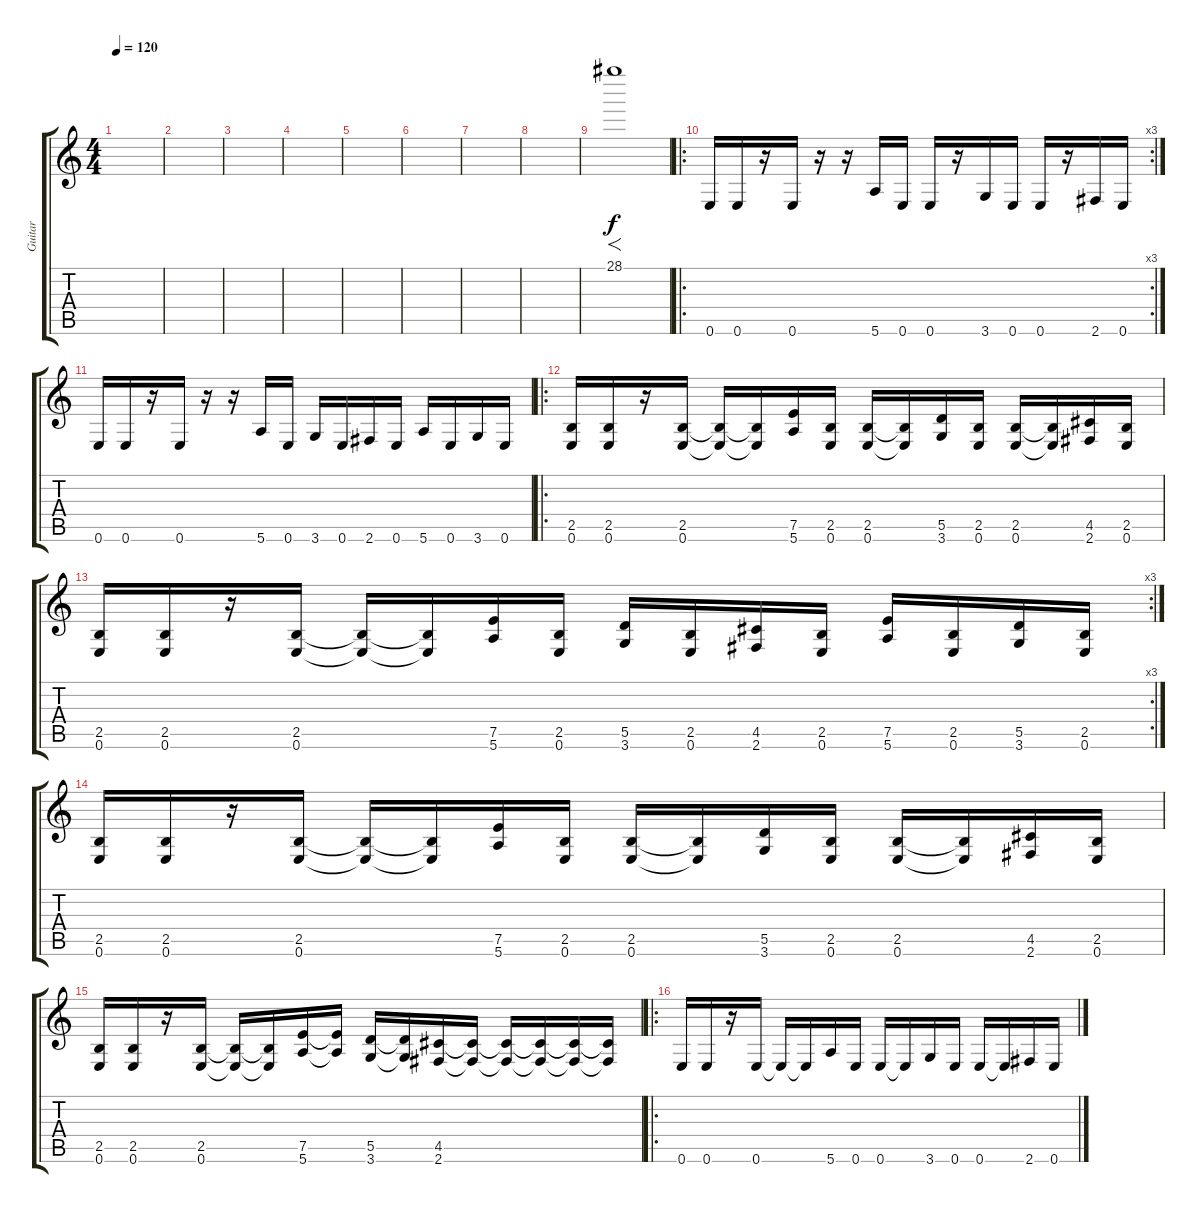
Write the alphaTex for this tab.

\track ("Guitar" "Guitar") {instrument distortionguitar}
\staff {score tabs}
\tuning (E4 B3 G3 D3 A2 E2) {hide}
\ts (4 4)
\tempo 120
\clef g2
\ks c
|
|
|
|
|
|
|
|
28.1.1{f} |
\ro
\rc 3
0.6.16{dy f} 0.6.16 r.16 0.6.16 r.16 r.16 5.6.16 0.6.16 0.6.16 r.16 3.6.16 0.6.16 0.6.16 r.16 2.6.16 0.6.16 |
0.6.16 0.6.16 r.16 0.6.16 r.16 r.16 5.6.16 0.6.16 3.6.16 0.6.16 2.6.16 0.6.16 5.6.16 0.6.16 3.6.16 0.6.16 |
\ro
(2.5 0.6).16 (2.5 0.6).16 r.16 (2.5 0.6).16 (2.5{t} 0.6{t}).16 (2.5{t} 0.6{t}).16 (7.5 5.6).16 (2.5 0.6).16 (2.5 0.6).16 (2.5{t} 0.6{t}).16 (5.5 3.6).16 (2.5 0.6).16 (2.5 0.6).16 (2.5{t} 0.6{t}).16 (4.5 2.6).16 (2.5 0.6).16 |
\rc 3
(2.5 0.6).16 (2.5 0.6).16 r.16 (2.5 0.6).16 (2.5{t} 0.6{t}).16 (2.5{t} 0.6{t}).16 (7.5 5.6).16 (2.5 0.6).16 (5.5 3.6).16 (2.5 0.6).16 (4.5 2.6).16 (2.5 0.6).16 (7.5 5.6).16 (2.5 0.6).16 (5.5 3.6).16 (2.5 0.6).16 |
(2.5 0.6).16 (2.5 0.6).16 r.16 (2.5 0.6).16 (2.5{t} 0.6{t}).16 (2.5{t} 0.6{t}).16 (7.5 5.6).16 (2.5 0.6).16 (2.5 0.6).16 (2.5{t} 0.6{t}).16 (5.5 3.6).16 (2.5 0.6).16 (2.5 0.6).16 (2.5{t} 0.6{t}).16 (4.5 2.6).16 (2.5 0.6).16 |
(2.5 0.6).16 (2.5 0.6).16 r.16 (2.5 0.6).16 (2.5{t} 0.6{t}).16 (2.5{t} 0.6{t}).16 (7.5 5.6).16 (7.5{t} 5.6{t}).16 (5.5 3.6).16 (5.5{t} 3.6{t}).16 (4.5 2.6).16 (4.5{t} 2.6{t}).16 (4.5{t} 2.6{t}).16 (4.5{t} 2.6{t}).16 (4.5{t} 2.6{t}).16 (4.5{t} 2.6{t}).16 |
\ro
0.6.16{instrument electricguitarmuted} 0.6.16 r.16 0.6.16 0.6{t}.16 0.6{t}.16 5.6.16 0.6.16 0.6.16 0.6{t}.16 3.6.16 0.6.16 0.6.16 0.6{t}.16 2.6.16 0.6.16
